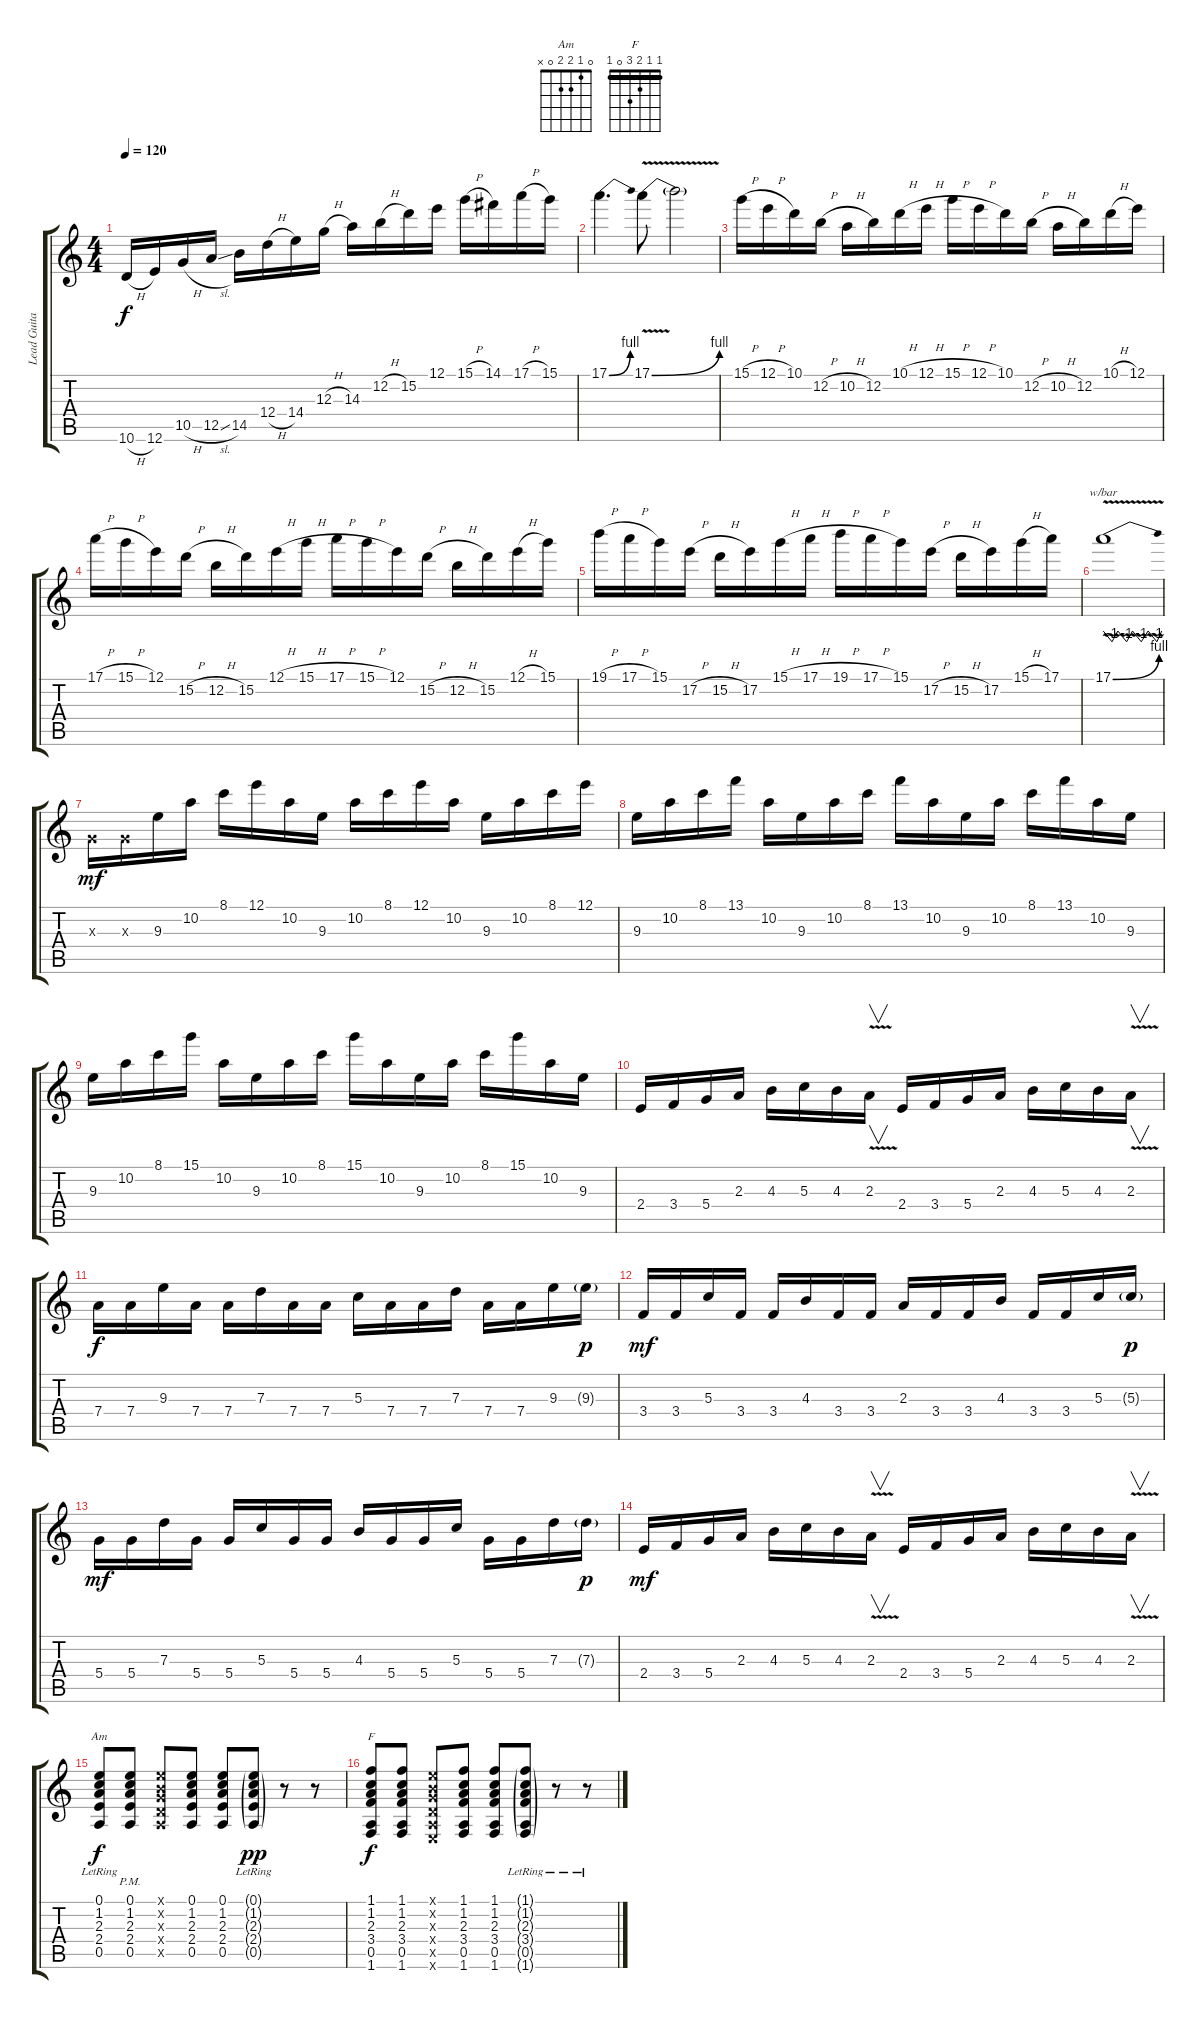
\track ("Lead Guitarist(Aashik)" "Lead Guita") {instrument distortionguitar}
\staff {score tabs}
\tuning (E4 B3 G3 D3 A2 E2) {hide}
\chord ("Am" 0 1 2 2 0 x)
\chord ("F" 1 1 2 3 0 1) {barre 1}
\ts (4 4)
\tempo 120
\clef g2
\ks c
10.6{h}.16{dy f} 12.6.16 10.5{h}.16 12.5{sl}.16 14.5.16 12.4{h}.16 14.4.16 12.3{h}.16 14.3.16 12.2{h}.16 15.2.16 12.1.16 15.1{h}.16 14.1.16 17.1{h}.16 15.1.16 |
17.1{be (bend 0 0 60 4)}.4{d} 17.1{be (bend 0 0 60 4) v}.8 17.1{t}.2 |
15.1{h}.16 12.1{h}.16 10.1.16 12.2{h}.16 10.2{h}.16 12.2.16 10.1{h}.16 12.1{h}.16 15.1{h}.16 12.1{h}.16 10.1.16 12.2{h}.16 10.2{h}.16 12.2.16 10.1{h}.16 12.1.16 |
17.1{h}.16 15.1{h}.16 12.1.16 15.2{h}.16 12.2{h}.16 15.2.16 12.1{h}.16 15.1{h}.16 17.1{h}.16 15.1{h}.16 12.1.16 15.2{h}.16 12.2{h}.16 15.2.16 12.1{h}.16 15.1.16 |
19.1{h}.16 17.1{h}.16 15.1.16 17.2{h}.16 15.2{h}.16 17.2.16 15.1{h}.16 17.1{h}.16 19.1{h}.16 17.1{h}.16 15.1.16 17.2{h}.16 15.2{h}.16 17.2.16 15.1{h}.16 17.1.16 |
17.1{be (bend 0 0 60 4) v}.1{tbe (custom default 0 0 9 -4 15 0 24 -4 30 0 39 -4 46 0 55 -4 60 0)} |
0.3{x}.16{dy mf} 0.3{x}.16 9.3.16 10.2.16 8.1.16 12.1.16 10.2.16 9.3.16 10.2.16 8.1.16 12.1.16 10.2.16 9.3.16 10.2.16 8.1.16 12.1.16 |
9.3.16 10.2.16 8.1.16 13.1.16 10.2.16 9.3.16 10.2.16 8.1.16 13.1.16 10.2.16 9.3.16 10.2.16 8.1.16 13.1.16 10.2.16 9.3.16 |
9.3.16 10.2.16 8.1.16 15.1.16 10.2.16 9.3.16 10.2.16 8.1.16 15.1.16 10.2.16 9.3.16 10.2.16 8.1.16 15.1.16 10.2.16 9.3.16 |
2.4.16 3.4.16 5.4.16 2.3.16 4.3.16 5.3.16 4.3.16 2.3{v}.16{v} 2.4.16 3.4.16 5.4.16 2.3.16 4.3.16 5.3.16 4.3.16 2.3{v}.16{v} |
7.4.16{dy f} 7.4.16 9.3.16 7.4.16 7.4.16 7.3.16 7.4.16 7.4.16 5.3.16 7.4.16 7.4.16 7.3.16 7.4.16 7.4.16 9.3.16 9.3{g}.16{dy p} |
3.4.16{dy mf} 3.4.16 5.3.16 3.4.16 3.4.16 4.3.16 3.4.16 3.4.16 2.3.16 3.4.16 3.4.16 4.3.16 3.4.16 3.4.16 5.3.16 5.3{g}.16{dy p} |
5.4.16{dy mf} 5.4.16 7.3.16 5.4.16 5.4.16 5.3.16 5.4.16 5.4.16 4.3.16 5.4.16 5.4.16 5.3.16 5.4.16 5.4.16 7.3.16 7.3{g}.16{dy p} |
2.4.16{dy mf} 3.4.16 5.4.16 2.3.16 4.3.16 5.3.16 4.3.16 2.3{v}.16{v} 2.4.16 3.4.16 5.4.16 2.3.16 4.3.16 5.3.16 4.3.16 2.3{v}.16{v} |
(0.1{lr} 1.2{lr} 2.3{lr} 2.4{lr} 0.5{lr}).8{ch "Am" dy f} (0.1{pm} 1.2{pm} 2.3{pm} 2.4{pm} 0.5{pm}).8 (0.1{x} 0.2{x} 0.3{x} 0.4{x} 0.5{x}).8 (0.1 1.2 2.3 2.4 0.5).8 (0.1 1.2 2.3 2.4 0.5).8 (0.1{g lr} 1.2{g lr} 2.3{g lr} 2.4{g lr} 0.5{g lr}).8{dy pp} r.8 r.8 |
(1.1 1.2 2.3 3.4 0.5 1.6).8{ch "F" dy f} (1.1 1.2 2.3 3.4 0.5 1.6).8 (0.1{x} 0.2{x} 0.3{x} 0.4{x} 0.5{x} 0.6{x}).8 (1.1 1.2 2.3 3.4 0.5 1.6).8 (1.1 1.2 2.3 3.4 0.5 1.6).8 (1.1{g lr} 1.2{g lr} 2.3{g lr} 3.4{g lr} 0.5{g lr} 1.6{g lr}).8 r.8 r.8
